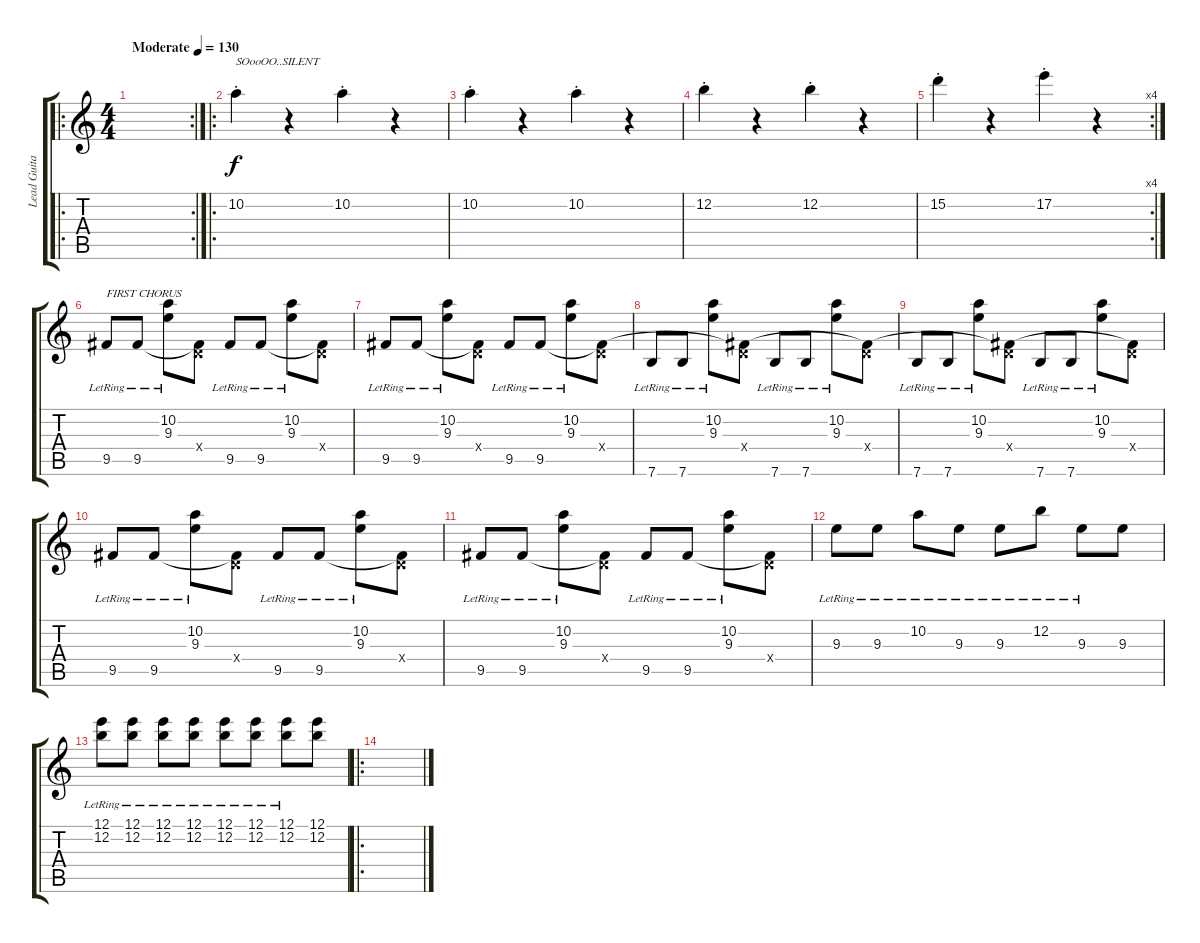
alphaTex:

\track ("Lead Guitar" "Lead Guita") {instrument distortionguitar}
\staff {score tabs}
\tuning (E4 B3 G3 D3 A2 E2) {hide}
\ro
\rc 2
\ts (4 4)
\tempo (130 "Moderate")
\clef g2
\ks c
|
\ro
10.2{st}.4{txt "SOooOO..SILENT" volume 10 instrument electricguitarjazz} r.4 10.2{st}.4 r.4 |
10.2{st}.4 r.4 10.2{st}.4 r.4 |
12.2{st}.4 r.4 12.2{st}.4 r.4 |
\rc 4
15.2{st}.4 r.4 17.2{st}.4 r.4 |
9.5{lr}.8{txt "FIRST CHORUS"} 9.5{lr}.8 (10.2{lr} 9.3).8 (0.4{x} 9.5{t}).8 9.5{lr}.8 9.5{lr}.8 (10.2{lr} 9.3).8 (0.4{x} 9.5{t}).8 |
9.5{lr}.8 9.5{lr}.8 (10.2{lr} 9.3).8 (0.4{x} 9.5{t}).8 9.5{lr}.8 9.5{lr}.8 (10.2{lr} 9.3).8 (0.4{x} 9.5{t}).8 |
7.6{lr}.8 7.6{lr}.8 (10.2{lr} 9.3).8 (0.4{x} 9.5{t}).8 7.6{lr}.8 7.6{lr}.8 (10.2{lr} 9.3).8 (0.4{x} 9.5{t}).8 |
7.6{lr}.8 7.6{lr}.8 (10.2{lr} 9.3).8 (0.4{x} 9.5{t}).8 7.6{lr}.8 7.6{lr}.8 (10.2{lr} 9.3).8 (0.4{x} 9.5{t}).8 |
9.5{lr}.8 9.5{lr}.8 (10.2{lr} 9.3).8 (0.4{x} 9.5{t}).8 9.5{lr}.8 9.5{lr}.8 (10.2{lr} 9.3).8 (0.4{x} 9.5{t}).8 |
9.5{lr}.8 9.5{lr}.8 (10.2{lr} 9.3).8 (0.4{x} 9.5{t}).8 9.5{lr}.8 9.5{lr}.8 (10.2{lr} 9.3).8 (0.4{x} 9.5{t}).8 |
9.3{lr}.8{instrument distortionguitar} 9.3{lr}.8 10.2{lr}.8 9.3{lr}.8 9.3{lr}.8 12.2{lr}.8 9.3{lr}.8 9.3.8 |
(12.1{lr} 12.2{lr}).8 (12.1{lr} 12.2{lr}).8 (12.1{lr} 12.2{lr}).8 (12.1{lr} 12.2{lr}).8 (12.1{lr} 12.2{lr}).8 (12.1{lr} 12.2{lr}).8 (12.1{lr} 12.2{lr}).8 (12.1 12.2).8 |
\ro
